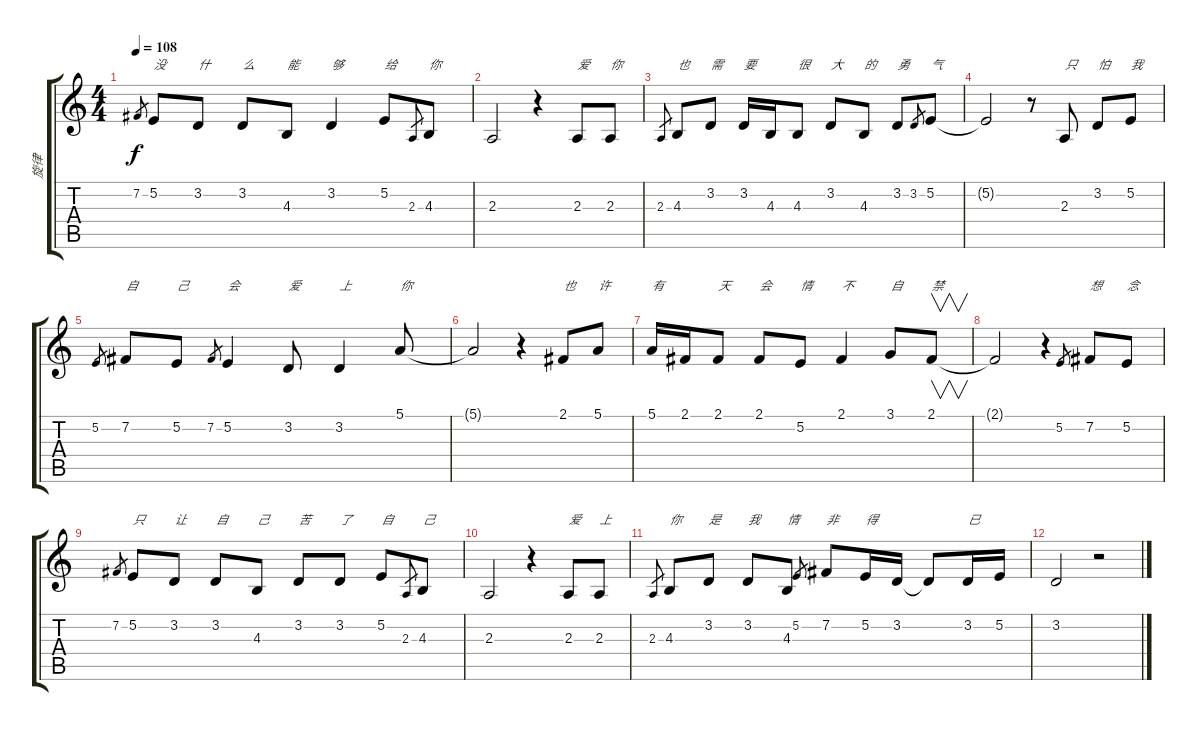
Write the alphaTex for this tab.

\track ("旋律" "旋律") {instrument flute}
\staff {score tabs}
\tuning (E4 B3 G3 D3 A2 E2) {hide}
\ts (4 4)
\tempo 108
\clef g2
\ks c
7.2.8{gr dy f} 5.2.8{txt "没"} 3.2.8{txt "什"} 3.2.8{txt "么"} 4.3.8{txt "能"} 3.2.4{txt "够"} 5.2.8{txt "给"} 2.3.8{gr} 4.3.8{txt "你"} |
2.3.2 r.4 2.3.8{txt "爱"} 2.3.8{txt "你"} |
2.3.8{gr} 4.3.8{txt "也"} 3.2.8{txt "需"} 3.2.16{txt "要"} 4.3.16 4.3.8{txt "很"} 3.2.8{txt "大"} 4.3.8{txt "的"} 3.2.8{txt "勇"} 3.2.8{gr} 5.2.8{txt "气"} |
5.2{t}.2 r.8 2.3.8{txt "只"} 3.2.8{txt "怕"} 5.2.8{txt "我"} |
5.2.8{gr} 7.2.8{txt "自"} 5.2.8{txt "己"} 7.2.8{gr} 5.2.4{txt "会"} 3.2.8{txt "爱"} 3.2.4{txt "上"} 5.1.8{txt "你"} |
5.1{t}.2 r.4 2.1.8{txt "也"} 5.1.8{txt "许"} |
5.1.16{txt "有"} 2.1.16 2.1.8{txt "天"} 2.1.8{txt "会"} 5.2.8{txt "情"} 2.1.4{txt "不"} 3.1.8{txt "自"} 2.1.8{v txt "禁"} |
2.1{t}.2 r.4 5.2.8{gr} 7.2.8{txt "想"} 5.2.8{txt "念"} |
7.2.8{gr} 5.2.8{txt "只"} 3.2.8{txt "让"} 3.2.8{txt "自"} 4.3.8{txt "己"} 3.2.8{txt "苦"} 3.2.8{txt "了"} 5.2.8{txt "自"} 2.3.8{gr} 4.3.8{txt "己"} |
2.3.2 r.4 2.3.8{txt "爱"} 2.3.8{txt "上"} |
2.3.8{gr} 4.3.8{txt "你"} 3.2.8{txt "是"} 3.2.8{txt "我"} 4.3.8{txt "情"} 5.2.8{gr} 7.2.8{txt "非"} 5.2.16{txt "得"} 3.2.16 3.2{t}.8 3.2.16{txt "已"} 5.2.16 |
3.2.2 r.2
